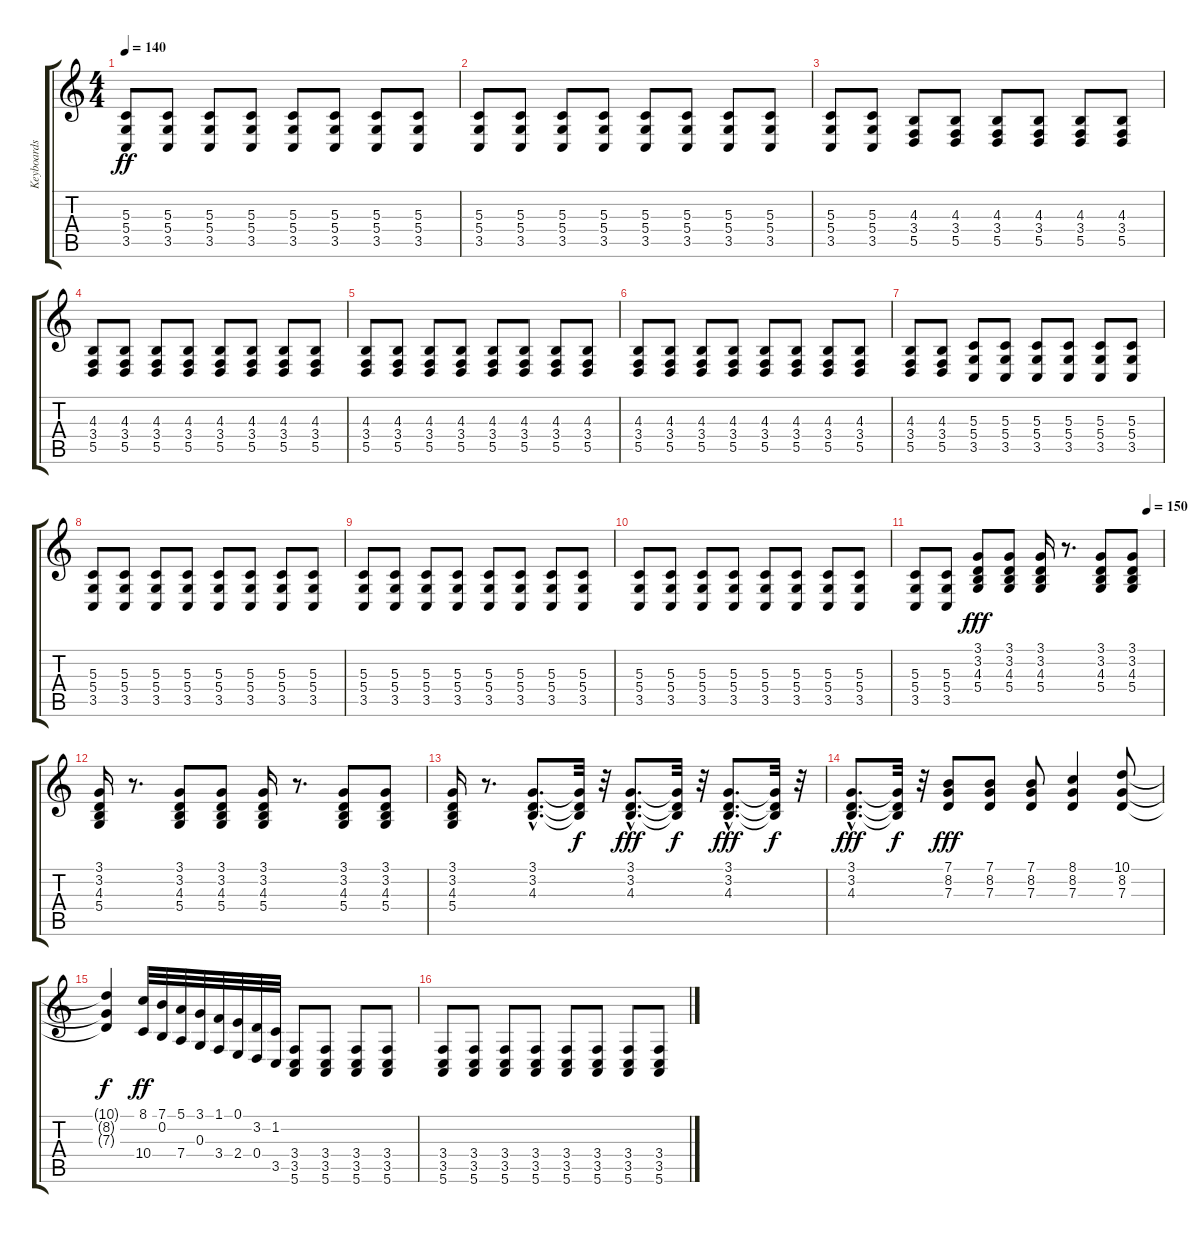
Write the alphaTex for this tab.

\track ("Keyboards" "Keyboards") {instrument vibraphone}
\staff {score tabs}
\tuning (E4 B3 G3 D3 A2 E2) {hide}
\ts (4 4)
\tempo 140
\clef g2
\ks c
(5.3 5.4 3.5).8{dy ff} (5.3 5.4 3.5).8 (5.3 5.4 3.5).8 (5.3 5.4 3.5).8 (5.3 5.4 3.5).8 (5.3 5.4 3.5).8 (5.3 5.4 3.5).8 (5.3 5.4 3.5).8 |
(5.3 5.4 3.5).8 (5.3 5.4 3.5).8 (5.3 5.4 3.5).8 (5.3 5.4 3.5).8 (5.3 5.4 3.5).8 (5.3 5.4 3.5).8 (5.3 5.4 3.5).8 (5.3 5.4 3.5).8 |
(5.3 5.4 3.5).8 (5.3 5.4 3.5).8 (4.3 3.4 5.5).8 (4.3 3.4 5.5).8 (4.3 3.4 5.5).8 (4.3 3.4 5.5).8 (4.3 3.4 5.5).8 (4.3 3.4 5.5).8 |
(4.3 3.4 5.5).8 (4.3 3.4 5.5).8 (4.3 3.4 5.5).8 (4.3 3.4 5.5).8 (4.3 3.4 5.5).8 (4.3 3.4 5.5).8 (4.3 3.4 5.5).8 (4.3 3.4 5.5).8 |
(4.3 3.4 5.5).8 (4.3 3.4 5.5).8 (4.3 3.4 5.5).8 (4.3 3.4 5.5).8 (4.3 3.4 5.5).8 (4.3 3.4 5.5).8 (4.3 3.4 5.5).8 (4.3 3.4 5.5).8 |
(4.3 3.4 5.5).8 (4.3 3.4 5.5).8 (4.3 3.4 5.5).8 (4.3 3.4 5.5).8 (4.3 3.4 5.5).8 (4.3 3.4 5.5).8 (4.3 3.4 5.5).8 (4.3 3.4 5.5).8 |
(4.3 3.4 5.5).8 (4.3 3.4 5.5).8 (5.3 5.4 3.5).8 (5.3 5.4 3.5).8 (5.3 5.4 3.5).8 (5.3 5.4 3.5).8 (5.3 5.4 3.5).8 (5.3 5.4 3.5).8 |
(5.3 5.4 3.5).8 (5.3 5.4 3.5).8 (5.3 5.4 3.5).8 (5.3 5.4 3.5).8 (5.3 5.4 3.5).8 (5.3 5.4 3.5).8 (5.3 5.4 3.5).8 (5.3 5.4 3.5).8 |
(5.3 5.4 3.5).8 (5.3 5.4 3.5).8 (5.3 5.4 3.5).8 (5.3 5.4 3.5).8 (5.3 5.4 3.5).8 (5.3 5.4 3.5).8 (5.3 5.4 3.5).8 (5.3 5.4 3.5).8 |
(5.3 5.4 3.5).8 (5.3 5.4 3.5).8 (5.3 5.4 3.5).8 (5.3 5.4 3.5).8 (5.3 5.4 3.5).8 (5.3 5.4 3.5).8 (5.3 5.4 3.5).8 (5.3 5.4 3.5).8 |
\tempo (150 0.9375)
(5.3 5.4 3.5).8 (5.3 5.4 3.5).8 (3.1 3.2 4.3 5.4).8{dy fff} (3.1 3.2 4.3 5.4).8 (3.1 3.2 4.3 5.4).16 r.8{d} (3.1 3.2 4.3 5.4).8 (3.1 3.2 4.3 5.4).8 |
(3.1 3.2 4.3 5.4).16 r.8{d} (3.1 3.2 4.3 5.4).8 (3.1 3.2 4.3 5.4).8 (3.1 3.2 4.3 5.4).16 r.8{d} (3.1 3.2 4.3 5.4).8 (3.1 3.2 4.3 5.4).8 |
(3.1 3.2 4.3 5.4).16 r.8{d} (3.1{hac} 3.2{hac} 4.3{hac}).8{d} (3.1{t} 3.2{t} 4.3{t}).32{dy f} r.32 (3.1{hac} 3.2{hac} 4.3{hac}).8{d dy fff} (3.1{t} 3.2{t} 4.3{t}).32{dy f} r.32 (3.1{hac} 3.2{hac} 4.3{hac}).8{d dy fff} (3.1{t} 3.2{t} 4.3{t}).32{dy f} r.32 |
(3.1{hac} 3.2{hac} 4.3{hac}).8{d dy fff} (3.1{t} 3.2{t} 4.3{t}).32{dy f} r.32 (7.1 8.2 7.3).8{dy fff} (7.1 8.2 7.3).8 (7.1 8.2 7.3).8 (8.1 8.2 7.3).4 (10.1 8.2 7.3).8 |
(10.1{t} 8.2{t} 7.3{t}).4{dy f} (8.1 10.4).32{dy ff} (7.1 0.2).32 (5.1 7.4).32 (3.1 0.3).32 (1.1 3.4).32 (0.1 2.4).32 (3.2 0.4).32 (1.2 3.5).32 (3.4 3.5 5.6).8 (3.4 3.5 5.6).8 (3.4 3.5 5.6).8 (3.4 3.5 5.6).8 |
(3.4 3.5 5.6).8 (3.4 3.5 5.6).8 (3.4 3.5 5.6).8 (3.4 3.5 5.6).8 (3.4 3.5 5.6).8 (3.4 3.5 5.6).8 (3.4 3.5 5.6).8 (3.4 3.5 5.6).8
